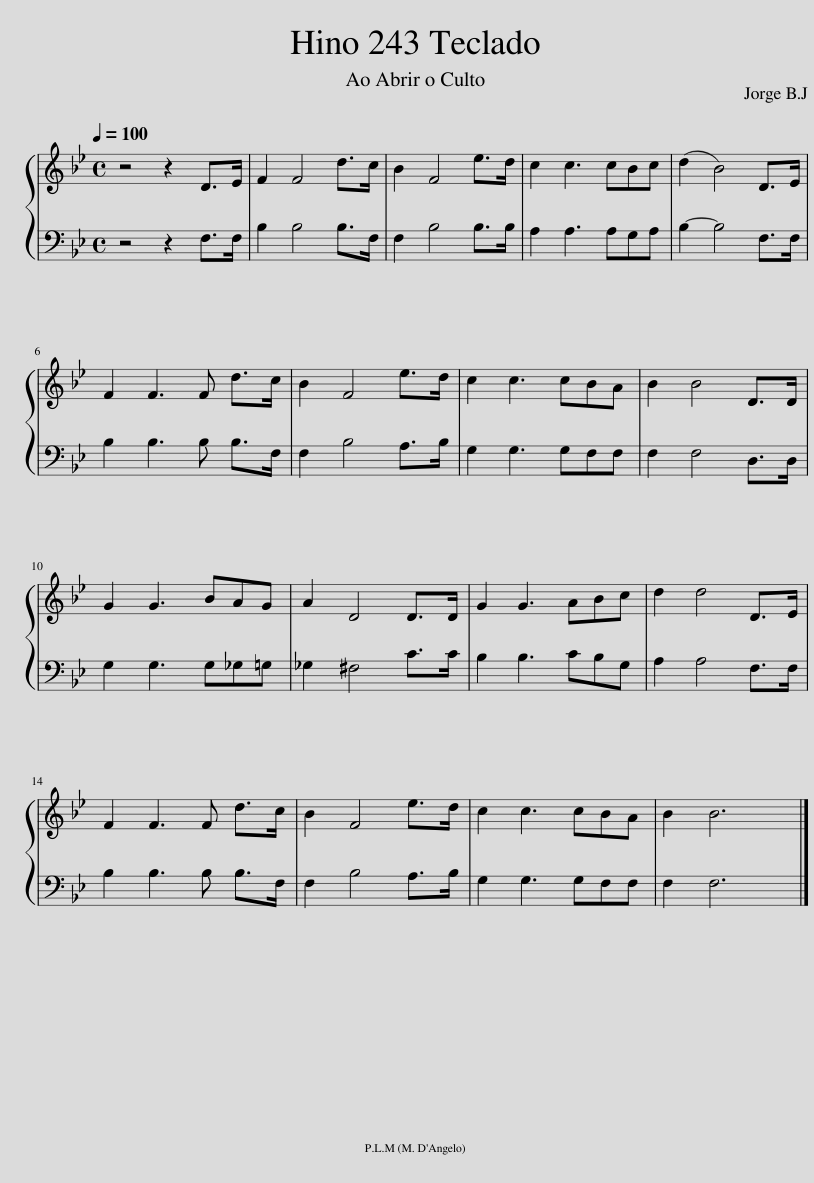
X:1
%%score { 1 | 2 }
L:1/8
Q:1/4=100
M:4/4
I:linebreak $
K:Bb
V:1 treble
V:2 bass
V:1
 z4 z2 D>E | F2 F4 d>c | B2 F4 e>d | c2 c3 cBc | (d2 B4) D>E |$ %5
 F2 F3 F d>c | B2 F4 e>d | c2 c3 cBA | B2 B4 D>D |$ G2 G3 BAG | %10
 A2 D4 D>D | G2 G3 ABc | d2 d4 D>E |$ F2 F3 F d>c | B2 F4 e>d | %15
 c2 c3 cBA | B2 B6 |] %17
V:2
 z4 z2 F,>F, | B,2 B,4 B,>F, | F,2 B,4 B,>B, | A,2 A,3 A,G,A, | B,2- B,4 F,>F, |$ %5
 B,2 B,3 B, B,>F, | F,2 B,4 A,>B, | G,2 G,3 G,F,F, | F,2 F,4 D,>D, |$ G,2 G,3 G,_G,=G, | %10
 _G,2 ^F,4 C>C | B,2 B,3 CB,G, | A,2 A,4 F,>F, |$ B,2 B,3 B, B,>F, | F,2 B,4 A,>B, | %15
 G,2 G,3 G,F,F, | F,2 F,6 |] %17
